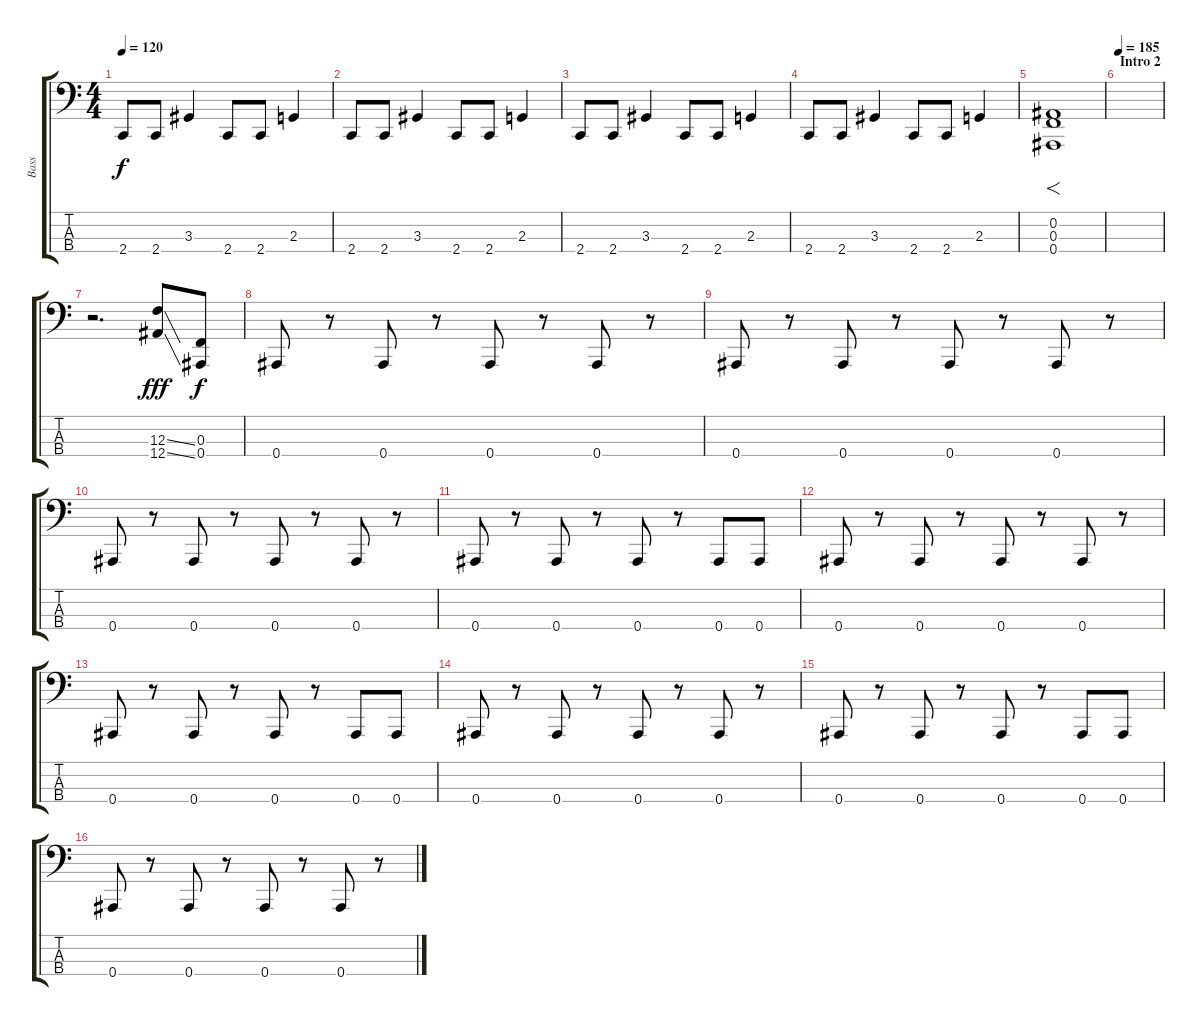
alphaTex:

\track ("Bass" "Bass") {instrument electricbassfinger}
\staff {score tabs}
\tuning (Eb2 Bb1 F1 Bb0) {hide}
\ts (4 4)
\tempo 120
\clef f4
\ks c
2.4.8{dy f} 2.4.8 3.3.4 2.4.8 2.4.8 2.3.4 |
2.4.8 2.4.8 3.3.4 2.4.8 2.4.8 2.3.4 |
2.4.8 2.4.8 3.3.4 2.4.8 2.4.8 2.3.4 |
2.4.8 2.4.8 3.3.4 2.4.8 2.4.8 2.3.4 |
(0.2 0.3 0.4).1{f} |
\section ("" "Intro 2")
\tempo 185
|
r.2{d} (12.3{ss} 12.4{ss}).8{dy fff} (0.3 0.4).8{dy f} |
0.4.8 r.8 0.4.8 r.8 0.4.8 r.8 0.4.8 r.8 |
0.4.8 r.8 0.4.8 r.8 0.4.8 r.8 0.4.8 r.8 |
0.4.8 r.8 0.4.8 r.8 0.4.8 r.8 0.4.8 r.8 |
0.4.8 r.8 0.4.8 r.8 0.4.8 r.8 0.4.8 0.4.8 |
0.4.8 r.8 0.4.8 r.8 0.4.8 r.8 0.4.8 r.8 |
0.4.8 r.8 0.4.8 r.8 0.4.8 r.8 0.4.8 0.4.8 |
0.4.8 r.8 0.4.8 r.8 0.4.8 r.8 0.4.8 r.8 |
0.4.8 r.8 0.4.8 r.8 0.4.8 r.8 0.4.8 0.4.8 |
0.4.8 r.8 0.4.8 r.8 0.4.8 r.8 0.4.8 r.8
